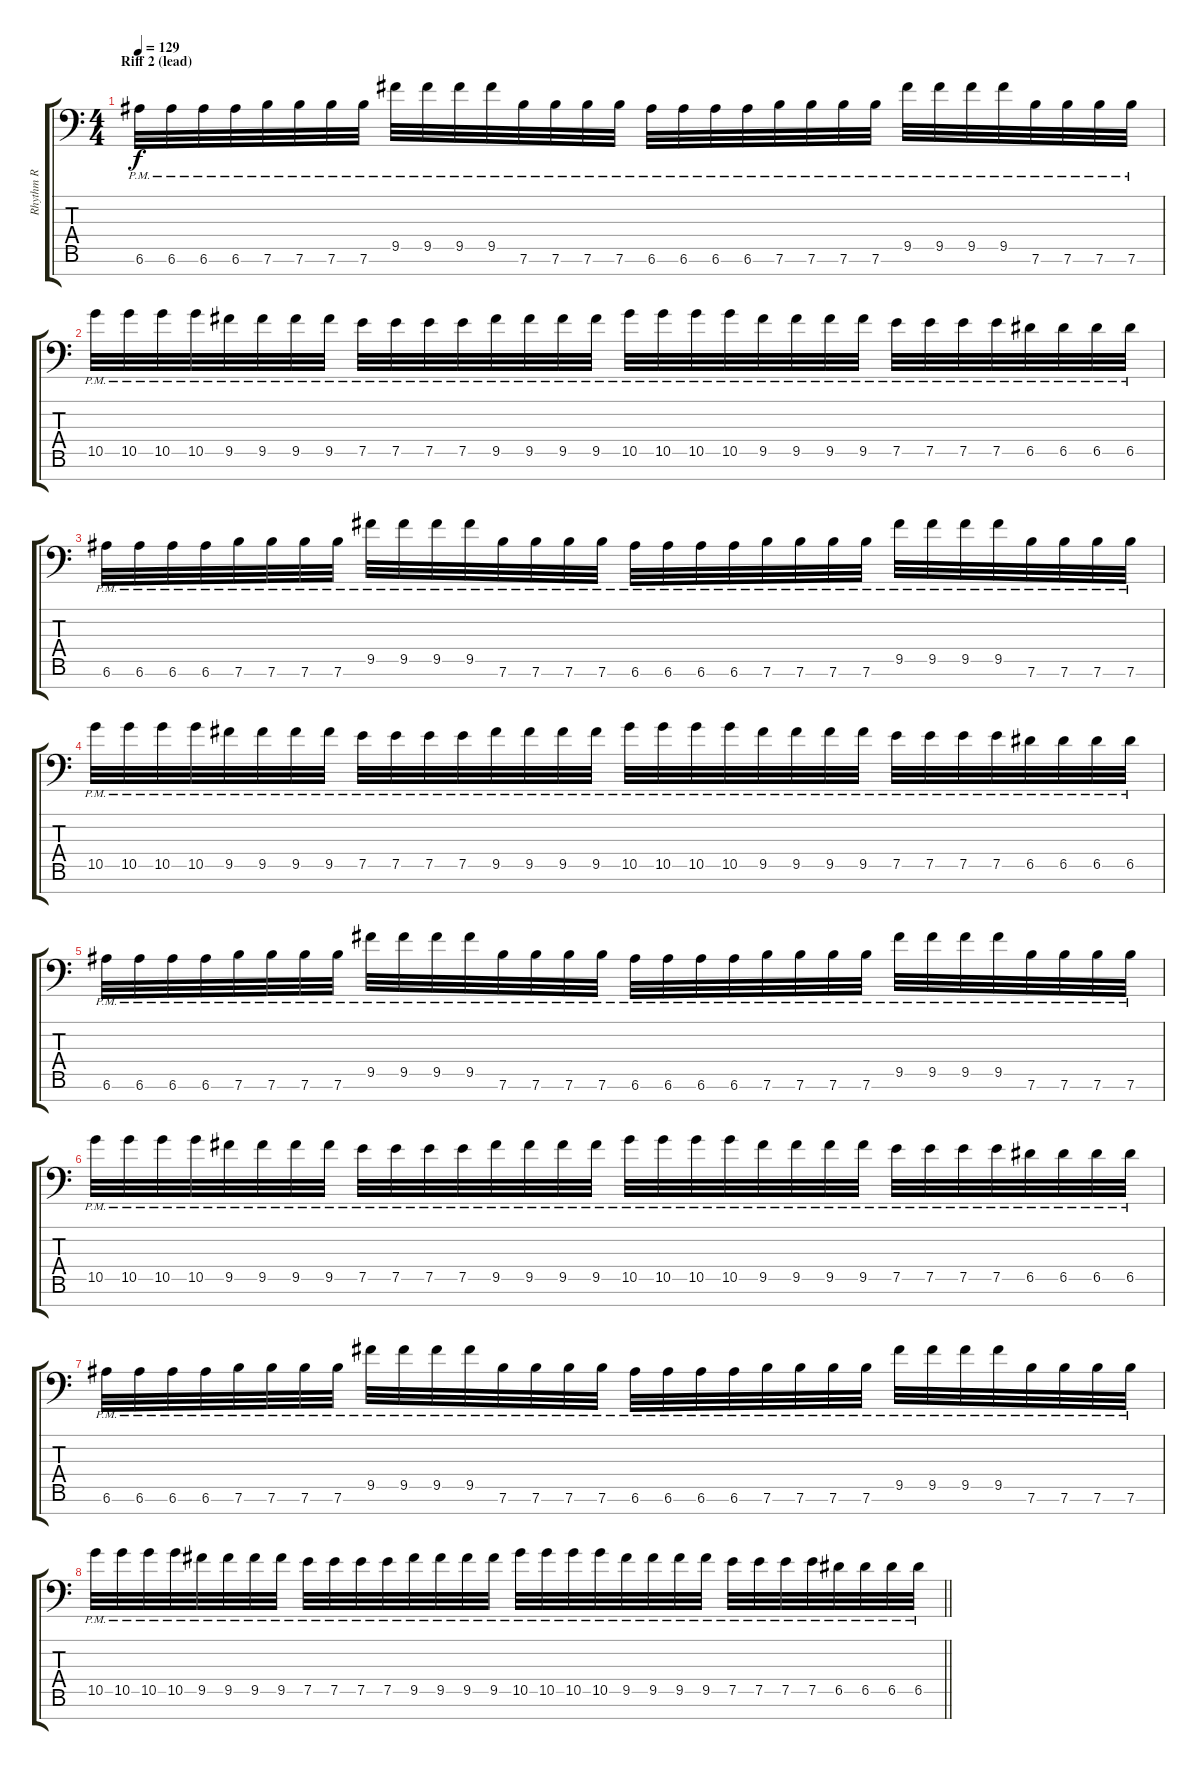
\track ("Rhythm R" "Rhythm R") {instrument overdrivenguitar}
\staff {score tabs}
\tuning (E4 B3 G3 D3 A2 E2 A1) {hide}
\ts (4 4)
\section ("" "Riff 2 (lead)")
\tempo 129
\clef f4
\ks c
6.6{pm}.32{dy f} 6.6{pm}.32 6.6{pm}.32 6.6{pm}.32 7.6{pm}.32 7.6{pm}.32 7.6{pm}.32 7.6{pm}.32 9.5{pm}.32 9.5{pm}.32 9.5{pm}.32 9.5{pm}.32 7.6{pm}.32 7.6{pm}.32 7.6{pm}.32 7.6{pm}.32 6.6{pm}.32 6.6{pm}.32 6.6{pm}.32 6.6{pm}.32 7.6{pm}.32 7.6{pm}.32 7.6{pm}.32 7.6{pm}.32 9.5{pm}.32 9.5{pm}.32 9.5{pm}.32 9.5{pm}.32 7.6{pm}.32 7.6{pm}.32 7.6{pm}.32 7.6{pm}.32 |
10.5{pm}.32 10.5{pm}.32 10.5{pm}.32 10.5{pm}.32 9.5{pm}.32 9.5{pm}.32 9.5{pm}.32 9.5{pm}.32 7.5{pm}.32 7.5{pm}.32 7.5{pm}.32 7.5{pm}.32 9.5{pm}.32 9.5{pm}.32 9.5{pm}.32 9.5{pm}.32 10.5{pm}.32 10.5{pm}.32 10.5{pm}.32 10.5{pm}.32 9.5{pm}.32 9.5{pm}.32 9.5{pm}.32 9.5{pm}.32 7.5{pm}.32 7.5{pm}.32 7.5{pm}.32 7.5{pm}.32 6.5{pm}.32 6.5{pm}.32 6.5{pm}.32 6.5{pm}.32 |
6.6{pm}.32 6.6{pm}.32 6.6{pm}.32 6.6{pm}.32 7.6{pm}.32 7.6{pm}.32 7.6{pm}.32 7.6{pm}.32 9.5{pm}.32 9.5{pm}.32 9.5{pm}.32 9.5{pm}.32 7.6{pm}.32 7.6{pm}.32 7.6{pm}.32 7.6{pm}.32 6.6{pm}.32 6.6{pm}.32 6.6{pm}.32 6.6{pm}.32 7.6{pm}.32 7.6{pm}.32 7.6{pm}.32 7.6{pm}.32 9.5{pm}.32 9.5{pm}.32 9.5{pm}.32 9.5{pm}.32 7.6{pm}.32 7.6{pm}.32 7.6{pm}.32 7.6{pm}.32 |
10.5{pm}.32 10.5{pm}.32 10.5{pm}.32 10.5{pm}.32 9.5{pm}.32 9.5{pm}.32 9.5{pm}.32 9.5{pm}.32 7.5{pm}.32 7.5{pm}.32 7.5{pm}.32 7.5{pm}.32 9.5{pm}.32 9.5{pm}.32 9.5{pm}.32 9.5{pm}.32 10.5{pm}.32 10.5{pm}.32 10.5{pm}.32 10.5{pm}.32 9.5{pm}.32 9.5{pm}.32 9.5{pm}.32 9.5{pm}.32 7.5{pm}.32 7.5{pm}.32 7.5{pm}.32 7.5{pm}.32 6.5{pm}.32 6.5{pm}.32 6.5{pm}.32 6.5{pm}.32 |
6.6{pm}.32 6.6{pm}.32 6.6{pm}.32 6.6{pm}.32 7.6{pm}.32 7.6{pm}.32 7.6{pm}.32 7.6{pm}.32 9.5{pm}.32 9.5{pm}.32 9.5{pm}.32 9.5{pm}.32 7.6{pm}.32 7.6{pm}.32 7.6{pm}.32 7.6{pm}.32 6.6{pm}.32 6.6{pm}.32 6.6{pm}.32 6.6{pm}.32 7.6{pm}.32 7.6{pm}.32 7.6{pm}.32 7.6{pm}.32 9.5{pm}.32 9.5{pm}.32 9.5{pm}.32 9.5{pm}.32 7.6{pm}.32 7.6{pm}.32 7.6{pm}.32 7.6{pm}.32 |
10.5{pm}.32 10.5{pm}.32 10.5{pm}.32 10.5{pm}.32 9.5{pm}.32 9.5{pm}.32 9.5{pm}.32 9.5{pm}.32 7.5{pm}.32 7.5{pm}.32 7.5{pm}.32 7.5{pm}.32 9.5{pm}.32 9.5{pm}.32 9.5{pm}.32 9.5{pm}.32 10.5{pm}.32 10.5{pm}.32 10.5{pm}.32 10.5{pm}.32 9.5{pm}.32 9.5{pm}.32 9.5{pm}.32 9.5{pm}.32 7.5{pm}.32 7.5{pm}.32 7.5{pm}.32 7.5{pm}.32 6.5{pm}.32 6.5{pm}.32 6.5{pm}.32 6.5{pm}.32 |
6.6{pm}.32 6.6{pm}.32 6.6{pm}.32 6.6{pm}.32 7.6{pm}.32 7.6{pm}.32 7.6{pm}.32 7.6{pm}.32 9.5{pm}.32 9.5{pm}.32 9.5{pm}.32 9.5{pm}.32 7.6{pm}.32 7.6{pm}.32 7.6{pm}.32 7.6{pm}.32 6.6{pm}.32 6.6{pm}.32 6.6{pm}.32 6.6{pm}.32 7.6{pm}.32 7.6{pm}.32 7.6{pm}.32 7.6{pm}.32 9.5{pm}.32 9.5{pm}.32 9.5{pm}.32 9.5{pm}.32 7.6{pm}.32 7.6{pm}.32 7.6{pm}.32 7.6{pm}.32 |
\barLineRight lightlight
10.5{pm}.32 10.5{pm}.32 10.5{pm}.32 10.5{pm}.32 9.5{pm}.32 9.5{pm}.32 9.5{pm}.32 9.5{pm}.32 7.5{pm}.32 7.5{pm}.32 7.5{pm}.32 7.5{pm}.32 9.5{pm}.32 9.5{pm}.32 9.5{pm}.32 9.5{pm}.32 10.5{pm}.32 10.5{pm}.32 10.5{pm}.32 10.5{pm}.32 9.5{pm}.32 9.5{pm}.32 9.5{pm}.32 9.5{pm}.32 7.5{pm}.32 7.5{pm}.32 7.5{pm}.32 7.5{pm}.32 6.5{pm}.32 6.5{pm}.32 6.5{pm}.32 6.5{pm}.32
